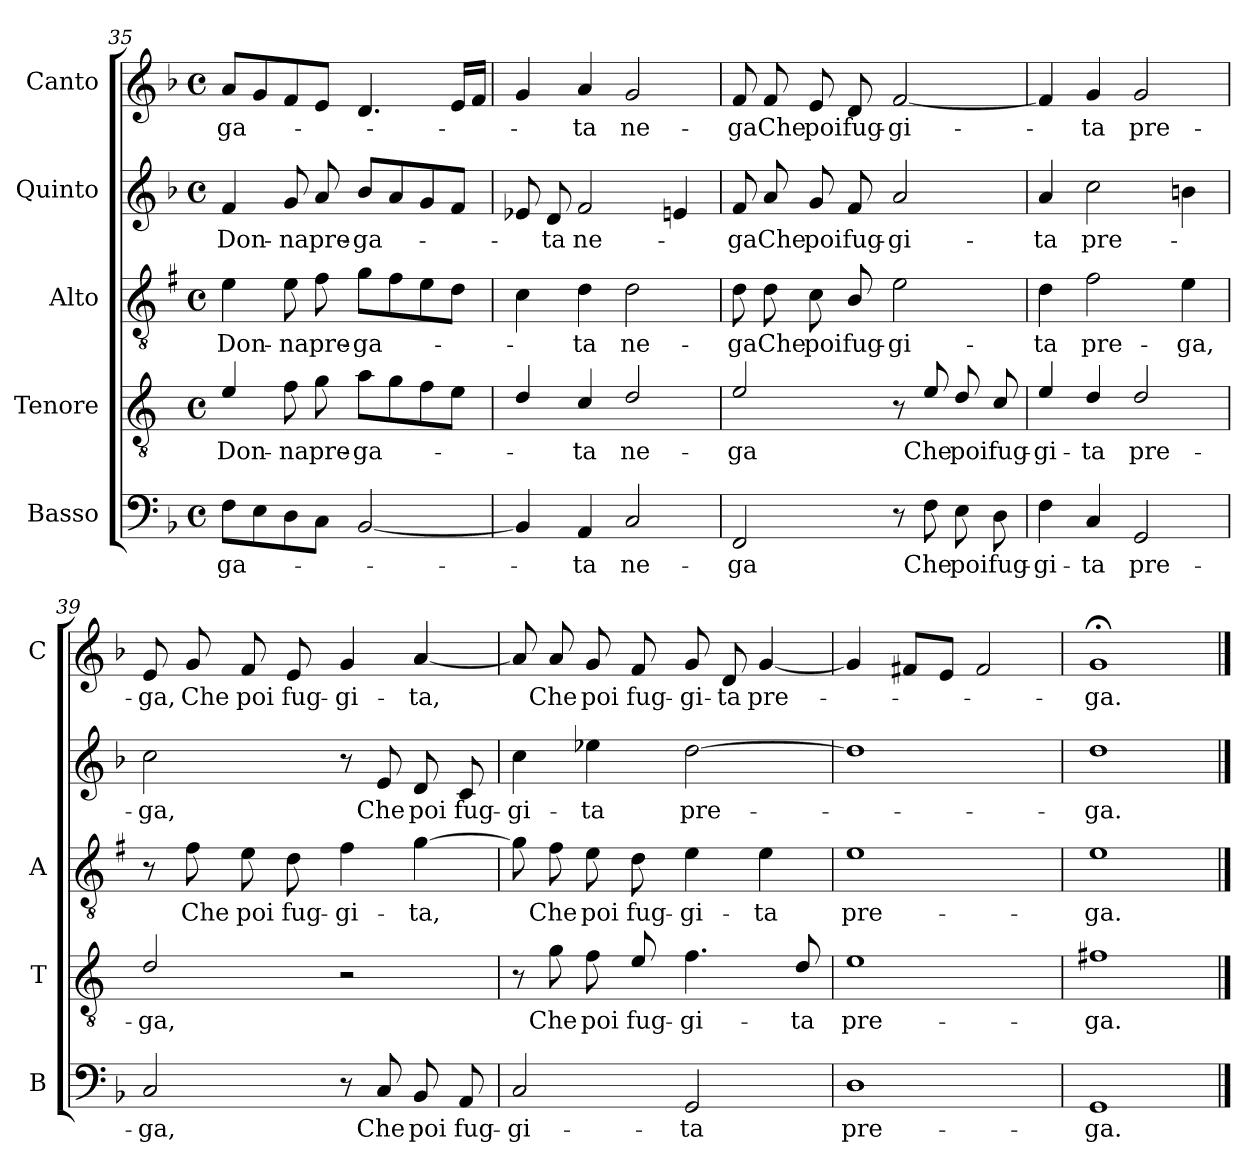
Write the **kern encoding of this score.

**kern	**text	**kern	**text	**kern	**text	**kern	**text	**kern	**text
*part5	*part5	*part4	*part4	*part3	*part3	*part2	*part2	*part1	*part1
*staff5	*staff5	*staff4	*staff4	*staff3	*staff3	*staff2	*staff2	*staff1	*staff1
*I"Basso	*	*I"Tenore	*	*I"Alto	*	*I"Quinto	*	*I"Canto	*
*I'B	*	*I'T	*	*I'A	*	*	*	*I'C	*
*clefF4	*	*clefGv2	*	*clefGv2	*	*clefG2	*	*clefG2	*
*	*	*ITrd4c7	*	*ITrd1c2	*	*	*	*	*
*k[b-]	*	*k[b-]	*	*k[b-]	*	*k[b-]	*	*k[b-]	*
*F:	*	*F:	*	*F:	*	*F:	*	*F:	*
*M4/4	*	*M4/4	*	*M4/4	*	*M4/4	*	*M4/4	*
*met(c)	*	*met(c)	*	*met(c)	*	*met(c)	*	*met(c)	*
=35	=35	=35	=35	=35	=35	=35	=35	=35	=35
!	!LO:LY:b	!	!LO:LY:b	!	!LO:LY:b	!	!LO:LY:b	!	!LO:LY:b
8F\L	-ga-	4A/	Don-	4d\	Don-	4f/	Don-	8a/L	-ga-
8E\	.	.	.	.	.	.	.	8g/	.
!	!	!	!LO:LY:b	!	!LO:LY:b	!	!LO:LY:b	!	!
8D\	.	8B-\	-na	8d\	-na	8g/	-na	8f/	.
!	!	!	!LO:LY:b	!	!LO:LY:b	!	!LO:LY:b	!	!
8C\J	.	8c\	pre-	8e\	pre-	8a/	pre-	8e/J	.
!	!	!	!LO:LY:b	!	!LO:LY:b	!	!LO:LY:b	!	!
[2BB-/	.	8d\L	-ga-	8f\L	-ga-	8b-/L	-ga-	4.d/	.
.	.	8c\	.	8e\	.	8a/	.	.	.
.	.	8B-\	.	8d\	.	8g/	.	.	.
.	.	8A\J	.	8c\J	.	8f/J	.	16e/LL	.
.	.	.	.	.	.	.	.	16f/JJ	.
=36	=36	=36	=36	=36	=36	=36	=36	=36	=36
4BB-/]	.	4G/	.	4B-\	.	8e-X/	.	4g/	.
!	!	!	!	!	!	!	!LO:LY:b	!	!
.	.	.	.	.	.	8d/	-ta	.	.
!	!LO:LY:b	!	!LO:LY:b	!	!LO:LY:b	!	!LO:LY:b	!	!LO:LY:b
4AA/	-ta	4F/	-ta	4c\	-ta	2f/	ne-	4a/	-ta
!	!LO:LY:b	!	!LO:LY:b	!	!LO:LY:b	!	!	!	!LO:LY:b
2C/	ne-	2G/	ne-	2c\	ne-	.	.	2g/	ne-
.	.	.	.	.	.	4en/	.	.	.
!!LO:LB:g=z
=37	=37	=37	=37	=37	=37	=37	=37	=37	=37
!	!LO:LY:b	!	!LO:LY:b	!	!LO:LY:b	!	!LO:LY:b	!	!LO:LY:b
2FF/	-ga	2A/	-ga	8c\	-ga	8f/	-ga	8f/	-ga
!	!	!	!	!	!LO:LY:b	!	!LO:LY:b	!	!LO:LY:b
.	.	.	.	8c\	Che	8a/	Che	8f/	Che
!	!	!	!	!	!LO:LY:b	!	!LO:LY:b	!	!LO:LY:b
.	.	.	.	8B-\	poi	8g/	poi	8e/	poi
!	!	!	!	!	!LO:LY:b	!	!LO:LY:b	!	!LO:LY:b
.	.	.	.	8A/	fug-	8f/	fug-	8d/	fug-
!	!	!	!	!	!LO:LY:b	!	!LO:LY:b	!	!LO:LY:b
8r	.	8r	.	2d\	-gi-	2a/	-gi-	[2f/	-gi-
!	!LO:LY:b	!	!LO:LY:b	!	!	!	!	!	!
8F\	Che	8A/	Che	.	.	.	.	.	.
!	!LO:LY:b	!	!LO:LY:b	!	!	!	!	!	!
8E\	poi	8G/	poi	.	.	.	.	.	.
!	!LO:LY:b	!	!LO:LY:b	!	!	!	!	!	!
8D\	fug-	8F/	fug-	.	.	.	.	.	.
=38	=38	=38	=38	=38	=38	=38	=38	=38	=38
!	!LO:LY:b	!	!LO:LY:b	!	!LO:LY:b	!	!LO:LY:b	!	!
4F\	-gi-	4A/	-gi-	4c\	-ta	4a/	-ta	4f/]	.
!	!LO:LY:b	!	!LO:LY:b	!	!LO:LY:b	!	!LO:LY:b	!	!LO:LY:b
4C/	-ta	4G/	-ta	2e\	pre-	2cc\	pre-	4g/	-ta
!	!LO:LY:b	!	!LO:LY:b	!	!	!	!	!	!LO:LY:b
2GG/	pre-	2G/	pre-	.	.	.	.	2g/	pre-
!	!	!	!	!	!LO:LY:b	!	!	!	!
.	.	.	.	4d\	-ga,	4bn\	.	.	.
=39	=39	=39	=39	=39	=39	=39	=39	=39	=39
!	!LO:LY:b	!	!LO:LY:b	!	!	!	!LO:LY:b	!	!LO:LY:b
2C/	-ga,	2G/	-ga,	8r	.	2cc\	-ga,	8e/	-ga,
!	!	!	!	!	!LO:LY:b	!	!	!	!LO:LY:b
.	.	.	.	8e\	Che	.	.	8g/	Che
!	!	!	!	!	!LO:LY:b	!	!	!	!LO:LY:b
.	.	.	.	8d\	poi	.	.	8f/	poi
!	!	!	!	!	!LO:LY:b	!	!	!	!LO:LY:b
.	.	.	.	8c\	fug-	.	.	8e/	fug-
!	!	!	!	!	!LO:LY:b	!	!	!	!LO:LY:b
8r	.	2r	.	4e\	-gi-	8r	.	4g/	-gi-
!	!LO:LY:b	!	!	!	!	!	!LO:LY:b	!	!
8C/	Che	.	.	.	.	8e/	Che	.	.
!	!LO:LY:b	!	!	!	!LO:LY:b	!	!LO:LY:b	!	!LO:LY:b
8BB-/	poi	.	.	[4f\	-ta,	8d/	poi	[4a/	-ta,
!	!LO:LY:b	!	!	!	!	!	!LO:LY:b	!	!
8AA/	fug-	.	.	.	.	8c/	fug-	.	.
=40	=40	=40	=40	=40	=40	=40	=40	=40	=40
!	!LO:LY:b	!	!	!	!	!	!LO:LY:b	!	!
2C/	-gi-	8r	.	8f\]	.	4cc\	-gi-	8a/]	.
!	!	!	!LO:LY:b	!	!LO:LY:b	!	!	!	!LO:LY:b
.	.	8c\	Che	8e\	Che	.	.	8a/	Che
!	!	!	!LO:LY:b	!	!LO:LY:b	!	!LO:LY:b	!	!LO:LY:b
.	.	8B-\	poi	8d\	poi	4ee-X\	-ta	8g/	poi
!	!	!	!LO:LY:b	!	!LO:LY:b	!	!	!	!LO:LY:b
.	.	8A/	fug-	8c\	fug-	.	.	8f/	fug-
!	!LO:LY:b	!	!LO:LY:b	!	!LO:LY:b	!	!LO:LY:b	!	!LO:LY:b
2GG/	-ta	4.B-\	-gi-	4d\	-gi-	[2dd\	pre-	8g/	-gi-
!	!	!	!	!	!	!	!	!	!LO:LY:b
.	.	.	.	.	.	.	.	8d/	-ta
!	!	!	!	!	!LO:LY:b	!	!	!	!LO:LY:b
.	.	.	.	4d\	-ta	.	.	[4g/	pre-
!	!	!	!LO:LY:b	!	!	!	!	!	!
.	.	8G/	-ta	.	.	.	.	.	.
=41	=41	=41	=41	=41	=41	=41	=41	=41	=41
!	!LO:LY:b	!	!LO:LY:b	!	!LO:LY:b	!	!	!	!
1D	pre-	1A	pre-	1d	pre-	1dd]	.	4g/]	.
.	.	.	.	.	.	.	.	8f#X/L	.
.	.	.	.	.	.	.	.	8e/J	.
.	.	.	.	.	.	.	.	2f#/	.
=42	=42	=42	=42	=42	=42	=42	=42	=42	=42
!	!LO:LY:b	!	!LO:LY:b	!	!LO:LY:b	!	!LO:LY:b	!	!LO:LY:b
1GG	-ga.	1Bn	-ga.	1d	-ga.	1dd	-ga.	1g;<	-ga.
==	==	==	==	==	==	==	==	==	==
*-	*-	*-	*-	*-	*-	*-	*-	*-	*-
